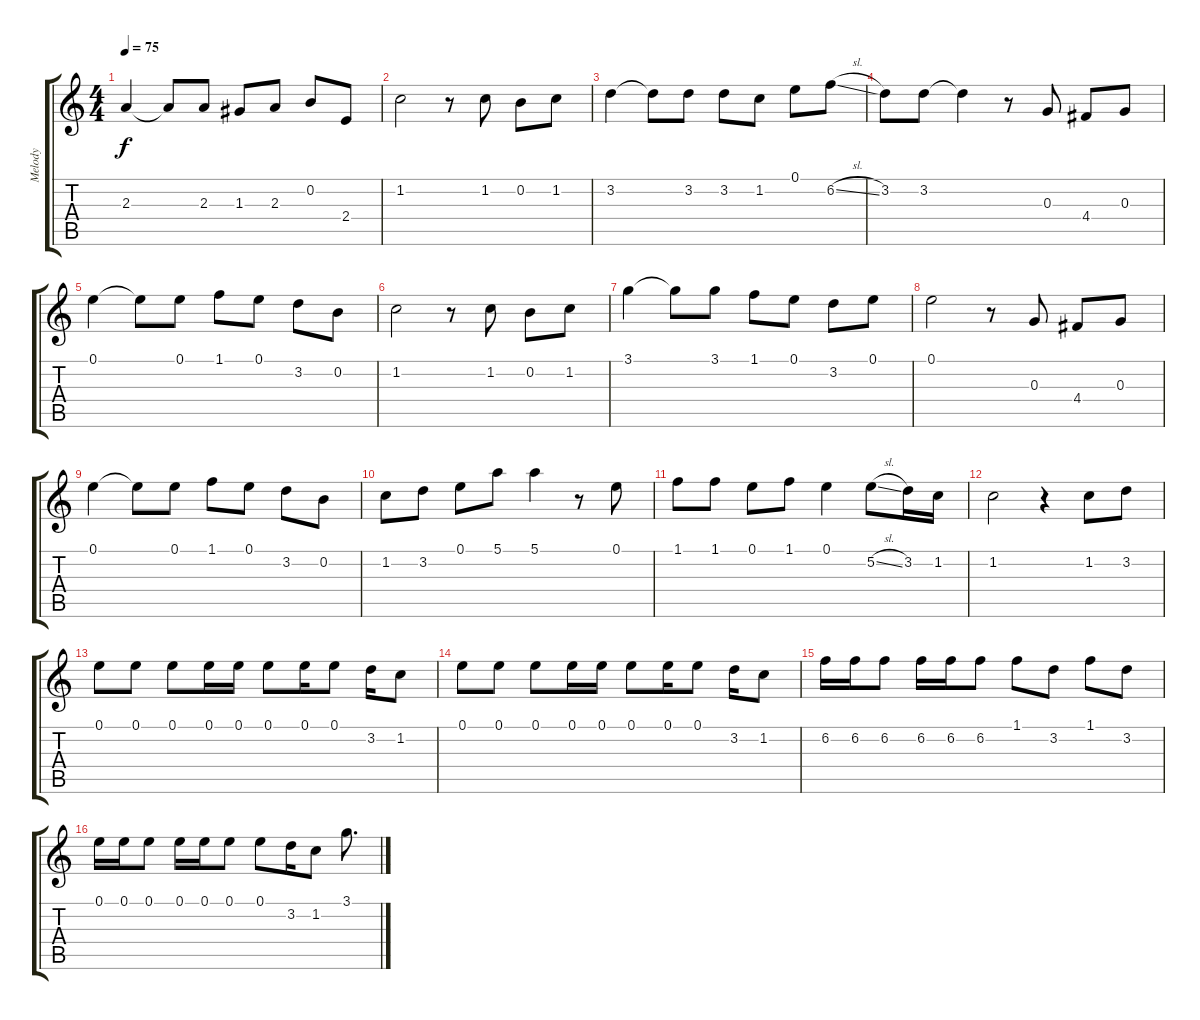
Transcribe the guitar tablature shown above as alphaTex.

\track ("Melody" "Melody") {instrument acousticguitarsteel}
\staff {score tabs}
\tuning (E4 B3 G3 D3 A2 E2) {hide}
\ts (4 4)
\tempo 75
\clef g2
\ks c
2.3.4{dy f} 2.3{t}.8 2.3.8 1.3.8 2.3.8 0.2.8 2.4.8 |
1.2.2 r.8 1.2.8 0.2.8 1.2.8 |
3.2.4 3.2{t}.8 3.2.8 3.2.8 1.2.8 0.1.8 6.2{sl}.8 |
3.2.8 3.2.8 3.2{t}.4 r.8 0.3.8 4.4.8 0.3.8 |
0.1.4 0.1{t}.8 0.1.8 1.1.8 0.1.8 3.2.8 0.2.8 |
1.2.2 r.8 1.2.8 0.2.8 1.2.8 |
3.1.4 3.1{t}.8 3.1.8 1.1.8 0.1.8 3.2.8 0.1.8 |
0.1.2 r.8 0.3.8 4.4.8 0.3.8 |
0.1.4 0.1{t}.8 0.1.8 1.1.8 0.1.8 3.2.8 0.2.8 |
1.2.8 3.2.8 0.1.8 5.1.8 5.1.4 r.8 0.1.8 |
1.1.8 1.1.8 0.1.8 1.1.8 0.1.4 5.2{sl}.8 3.2.16 1.2.16 |
1.2.2 r.4 1.2.8 3.2.8 |
0.1.8 0.1.8 0.1.8 0.1.16 0.1.16 0.1.8 0.1.16 0.1.8 3.2.16 1.2.8 |
0.1.8 0.1.8 0.1.8 0.1.16 0.1.16 0.1.8 0.1.16 0.1.8 3.2.16 1.2.8 |
6.2.16 6.2.16 6.2.8 6.2.16 6.2.16 6.2.8 1.1.8 3.2.8 1.1.8 3.2.8 |
0.1.16 0.1.16 0.1.8 0.1.16 0.1.16 0.1.8 0.1.8 3.2.16 1.2.8 3.1.8{d}
